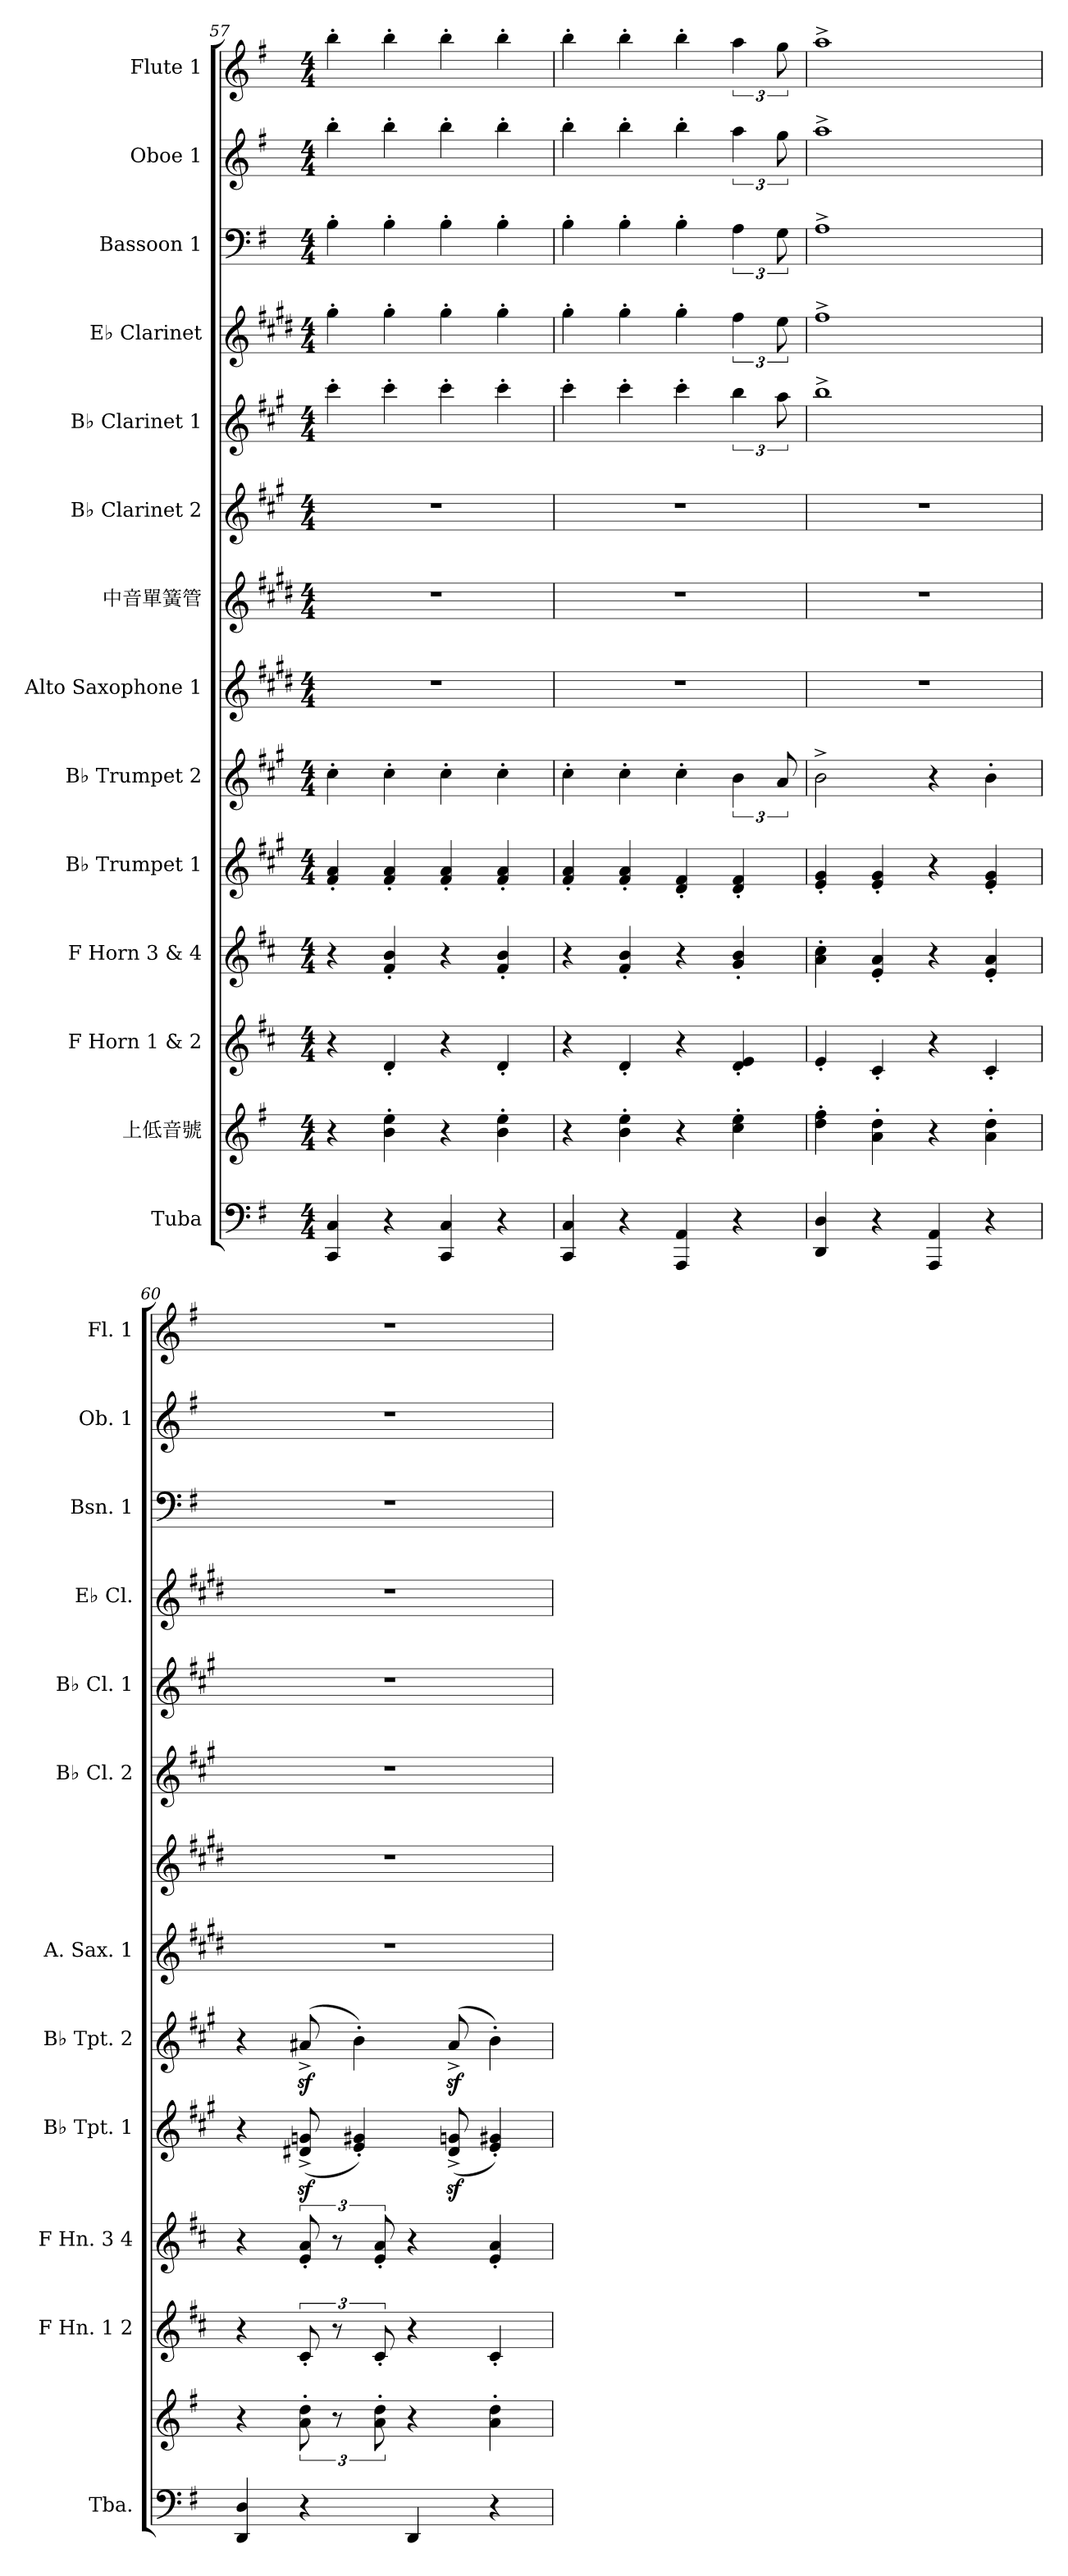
**kern	**kern	**kern	**kern	**kern	**kern	**kern	**kern	**kern	**kern	**kern	**kern	**kern	**kern
*part14	*part13	*part12	*part11	*part10	*part9	*part8	*part7	*part6	*part5	*part4	*part3	*part2	*part1
*staff14	*staff13	*staff12	*staff11	*staff10	*staff9	*staff8	*staff7	*staff6	*staff5	*staff4	*staff3	*staff2	*staff1
*I"Tuba	*I"上低音號	*I"F Horn 1 &amp; 2	*I"F Horn 3 &amp; 4	*I"B♭ Trumpet 1	*I"B♭ Trumpet 2	*I"Alto Saxophone 1	*I"中音單簧管	*I"B♭ Clarinet 2	*I"B♭ Clarinet 1	*I"E♭ Clarinet	*I"Bassoon 1	*I"Oboe 1	*I"Flute 1
*I'Tba.	*	*I'F Hn. 1 2	*I'F Hn. 3 4	*I'B♭ Tpt. 1	*I'B♭ Tpt. 2	*I'A. Sax. 1	*	*I'B♭ Cl. 2	*I'B♭ Cl. 1	*I'E♭ Cl.	*I'Bsn. 1	*I'Ob. 1	*I'Fl. 1
*clefF4	*clefG2	*clefG2	*clefG2	*clefG2	*clefG2	*clefG2	*clefG2	*clefG2	*clefG2	*clefG2	*clefF4	*clefG2	*clefG2
*	*ITrd8c14	*ITrd4c7	*ITrd4c7	*ITrd1c2	*ITrd1c2	*ITrd5c9	*ITrd5c9	*ITrd1c2	*ITrd1c2	*ITrd-2c-3	*	*	*
*k[f#]	*k[f#]	*k[f#]	*k[f#]	*k[f#]	*k[f#]	*k[f#]	*k[f#]	*k[f#]	*k[f#]	*k[f#]	*k[f#]	*k[f#]	*k[f#]
*M4/4	*M4/4	*M4/4	*M4/4	*M4/4	*M4/4	*M4/4	*M4/4	*M4/4	*M4/4	*M4/4	*M4/4	*M4/4	*M4/4
=57	=57	=57	=57	=57	=57	=57	=57	=57	=57	=57	=57	=57	=57
4CC/ 4C/	4r	4r	4r	4e/' 4g/'	4b'\	1r	1r	1r	4bb'\	4bb'\	4B'\	4bb'\	4bb'\
4r	4B\' 4e\'	4G'/	4B/' 4e/'	4e/' 4g/'	4b'\	.	.	.	4bb'\	4bb'\	4B'\	4bb'\	4bb'\
4CC/ 4C/	4r	4r	4r	4e/' 4g/'	4b'\	.	.	.	4bb'\	4bb'\	4B'\	4bb'\	4bb'\
4r	4B\' 4e\'	4G'/	4B/' 4e/'	4e/' 4g/'	4b'\	.	.	.	4bb'\	4bb'\	4B'\	4bb'\	4bb'\
=58	=58	=58	=58	=58	=58	=58	=58	=58	=58	=58	=58	=58	=58
4CC/ 4C/	4r	4r	4r	4e/' 4g/'	4b'\	1r	1r	1r	4bb'\	4bb'\	4B'\	4bb'\	4bb'\
4r	4B\' 4e\'	4G'/	4B/' 4e/'	4e/' 4g/'	4b'\	.	.	.	4bb'\	4bb'\	4B'\	4bb'\	4bb'\
4AAA/ 4AA/	4r	4r	4r	4c/' 4e/'	4b'\	.	.	.	4bb'\	4bb'\	4B'\	4bb'\	4bb'\
4r	4c\' 4e\'	4G/' 4A/'	4c/' 4e/'	4c/' 4e/'	6a\	.	.	.	6aa\	6aa\	6A\	6aa\	6aa\
.	.	.	.	.	12g/	.	.	.	12gg\	12gg\	12G\	12gg\	12gg\
=59	=59	=59	=59	=59	=59	=59	=59	=59	=59	=59	=59	=59	=59
4DD/ 4D/	4d\' 4f#\'	4A'/	4d\' 4f#\'	4d/' 4f#/'	2a^\	1r	1r	1r	1aa^	1aa^	1A^	1aa^	1aa^
4r	4A\' 4d\'	4F#'/	4A/' 4d/'	4d/' 4f#/'	.	.	.	.	.	.	.	.	.
4AAA/ 4AA/	4r	4r	4r	4r	4r	.	.	.	.	.	.	.	.
4r	4A\' 4d\'	4F#'/	4A/' 4d/'	4d/' 4f#/'	4a'\	.	.	.	.	.	.	.	.
=60	=60	=60	=60	=60	=60	=60	=60	=60	=60	=60	=60	=60	=60
4DD/ 4D/	4r	4r	4r	4r	4r	1r	1r	1r	1r	1r	1r	1r	1r
4r	12A\' 12d\'	12F#'/	12A/' 12d/'	(<8c#X/z<^ 8fn/z<^	(>8g#Xz<^/	.	.	.	.	.	.	.	.
.	12r	12r	12r	.	.	.	.	.	.	.	.	.	.
.	.	.	.	4d/' 4f#X/')	4a'\)	.	.	.	.	.	.	.	.
.	12A\' 12d\'	12F#'/	12A/' 12d/'	.	.	.	.	.	.	.	.	.	.
4DD/	4r	4r	4r	.	.	.	.	.	.	.	.	.	.
.	.	.	.	(<8c#/z<^ 8fn/z<^	(>8g#z<^/	.	.	.	.	.	.	.	.
4r	4A\' 4d\'	4F#'/	4A/' 4d/'	4d/' 4f#X/')	4a'\)	.	.	.	.	.	.	.	.
=	=	=	=	=	=	=	=	=	=	=	=	=	=
*-	*-	*-	*-	*-	*-	*-	*-	*-	*-	*-	*-	*-	*-
